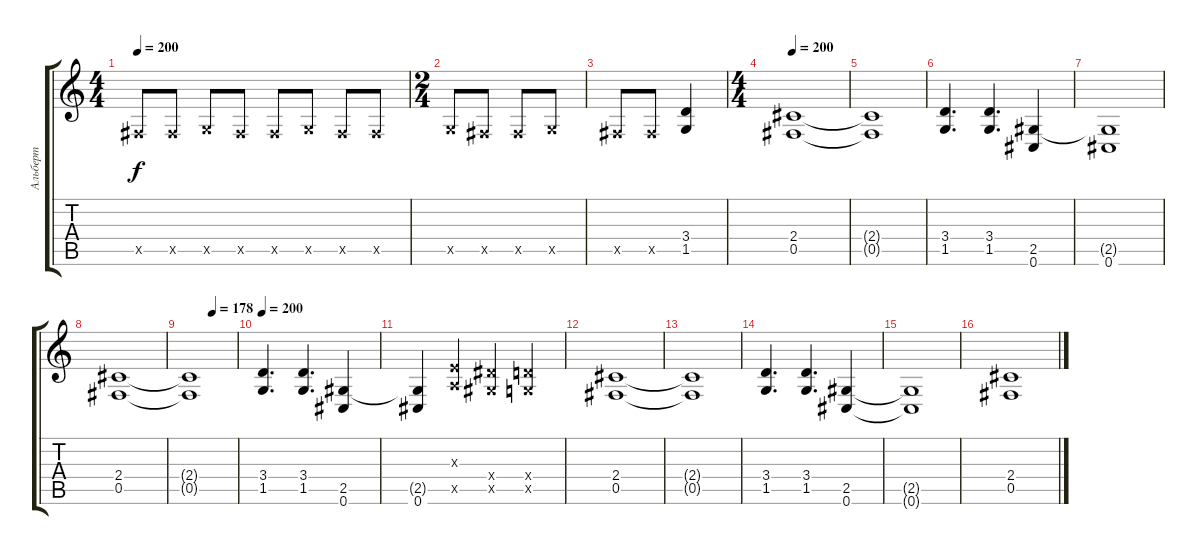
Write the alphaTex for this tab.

\track ("Альберт" "Альберт") {instrument distortionguitar}
\staff {score tabs}
\tuning (Db4 Ab3 E3 B2 Gb2 Db2) {hide}
\ts (4 4)
\tempo 200
\clef g2
\ks c
0.5{x}.8{dy f} 0.5{x}.8 1.5{x}.8 0.5{x}.8 0.5{x}.8 1.5{x}.8 0.5{x}.8 0.5{x}.8 |
\ts (2 4)
1.5{x}.8 0.5{x}.8 0.5{x}.8 1.5{x}.8 |
0.5{x}.8 0.5{x}.8 (3.4 1.5).4 |
\ts (4 4)
\tempo 200
(2.4 0.5).1 |
(2.4{t} 0.5{t}).1 |
(3.4 1.5).4{d} (3.4 1.5).4{d} (2.5 0.6).4 |
(2.5{t} 0.6).1 |
(2.4 0.5).1 |
\tempo (178 0.5)
(2.4{t} 0.5{t}).1 |
\tempo 200
(3.4 1.5).4{d} (3.4 1.5).4{d} (2.5 0.6).4 |
(2.5{t} 0.6).4 (0.3{x} 3.5{x}).4 (4.4{x} 2.5{x}).4 (3.4{x} 1.5{x}).4 |
(2.4 0.5).1 |
(2.4{t} 0.5{t}).1 |
(3.4 1.5).4{d} (3.4 1.5).4{d} (2.5 0.6).4 |
(2.5{t} 0.6{t}).1 |
(2.4 0.5).1
